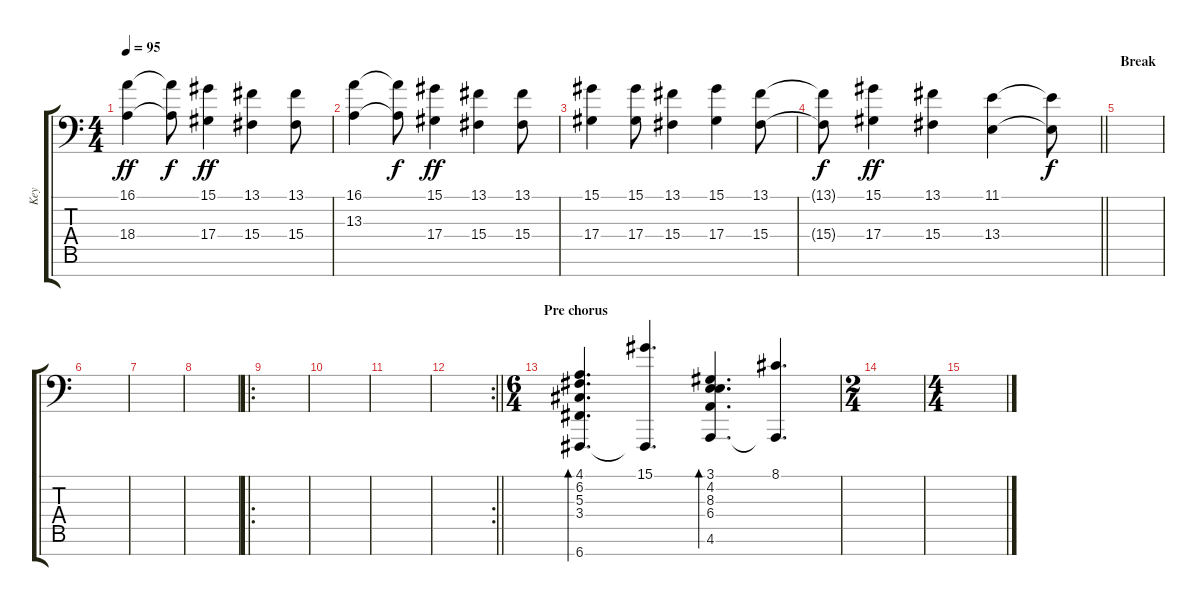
\track ("Key" "Key") {instrument acousticgrandpiano}
\staff {score tabs}
\tuning (F3 C3 Ab2 Eb2 Bb1 F1 C1) {hide}
\ts (4 4)
\tempo 95
\clef f4
\ks c
(16.1 18.4).4{dy ff} (16.1{t} 18.4{t}).8{dy f} (15.1 17.4).4{dy ff} (13.1 15.4).4 (13.1 15.4).8 |
(16.1 13.3).4 (16.1{t} 13.3{t}).8{dy f} (15.1 17.4).4{dy ff} (13.1 15.4).4 (13.1 15.4).8 |
(15.1 17.4).4 (15.1 17.4).8 (13.1 15.4).4 (15.1 17.4).4 (13.1 15.4).8 |
\barLineRight lightlight
(13.1{t} 15.4{t}).8{dy f} (15.1 17.4).4{dy ff} (13.1 15.4).4 (11.1 13.4).4 (11.1{t} 13.4{t}).8{dy f} |
\section ("" "Break")
|
|
|
|
\ro
|
|
|
\rc 2
\barLineRight lightlight
|
\ts (6 4)
\section ("" "Pre chorus")
(4.1 6.2 5.3 3.4 6.7).4{d bd 60 instrument acousticgrandpiano} (15.1 6.7{t}).4{d} (3.1 4.2 8.3 6.4 4.6).4{d bd 60} (8.1 4.6{t}).4{d} |
\ts (2 4)
|
\ts (4 4)
